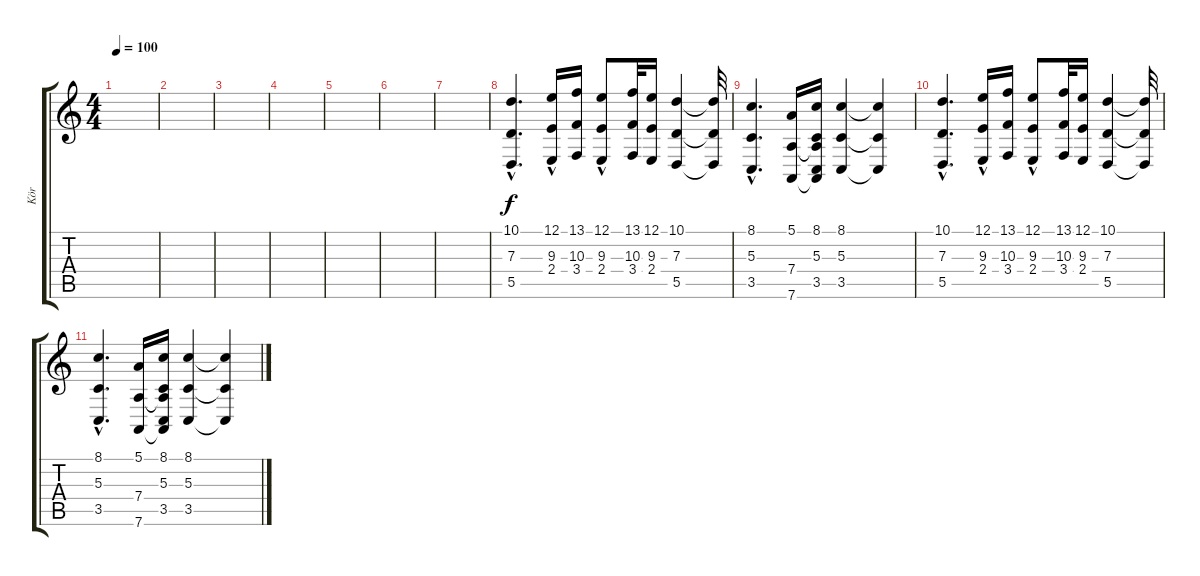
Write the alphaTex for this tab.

\track ("Kör" "Kör") {instrument choiraahs}
\staff {score tabs}
\tuning (E4 B3 G3 D3 A2 D2) {hide}
\ts (4 4)
\tempo 100
\clef g2
\ks c
|
|
|
|
|
|
|
(10.1{hac} 7.3{hac} 5.5{hac}).4{d} (12.1 9.3 2.4{hac}).16 (13.1 10.3 3.4).16 (12.1 9.3{hac} 2.4{hac}).8 (13.1 10.3 3.4).32 (12.1 9.3 2.4).16 (10.1 7.3 5.5).4 (10.1{t} 7.3{t} 5.5{t}).32 |
(8.1{hac} 5.3{hac} 3.5{hac}).4{d} (5.1 7.4 7.6).16 (8.1 5.3 7.4{t} 3.5 7.6{t}).16 (8.1 5.3 3.5).4 (8.1{t} 5.3{t} 3.5{t}).4 |
(10.1{hac} 7.3{hac} 5.5{hac}).4{d} (12.1 9.3 2.4{hac}).16 (13.1 10.3 3.4).16 (12.1 9.3{hac} 2.4{hac}).8 (13.1 10.3 3.4).32 (12.1 9.3 2.4).16 (10.1 7.3 5.5).4 (10.1{t} 7.3{t} 5.5{t}).32 |
(8.1{hac} 5.3{hac} 3.5{hac}).4{d} (5.1 7.4 7.6).16 (8.1 5.3 7.4{t} 3.5 7.6{t}).16 (8.1 5.3 3.5).4 (8.1{t} 5.3{t} 3.5{t}).4
